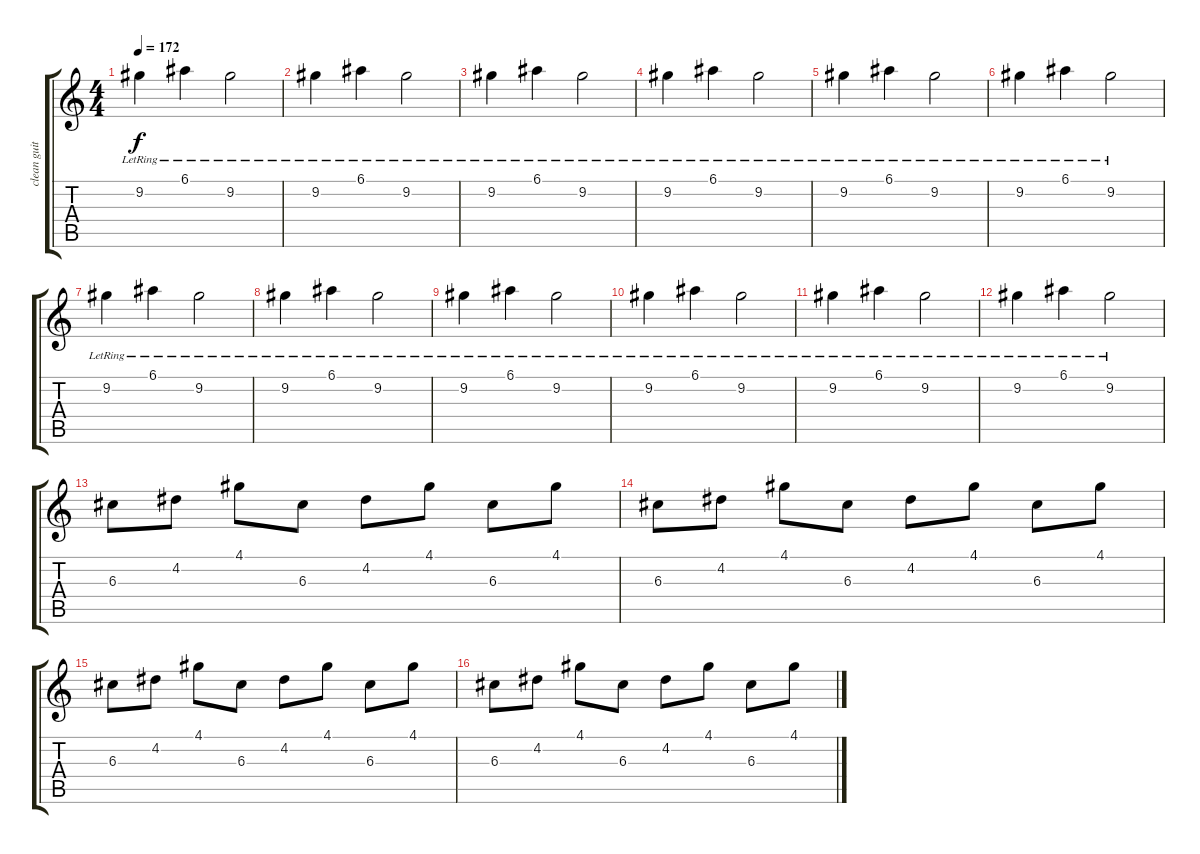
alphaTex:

\track ("clean guitar two" "clean guit") {instrument electricguitarmuted}
\staff {score tabs}
\tuning (E4 B3 G3 D3 A2 D2) {hide}
\ts (4 4)
\tempo 172
\clef g2
\ks c
9.2{lr}.4{dy f} 6.1{lr}.4 9.2{lr}.2 |
9.2{lr}.4 6.1{lr}.4 9.2{lr}.2 |
9.2{lr}.4 6.1{lr}.4 9.2{lr}.2 |
9.2{lr}.4 6.1{lr}.4 9.2{lr}.2 |
9.2{lr}.4 6.1{lr}.4 9.2{lr}.2 |
9.2{lr}.4 6.1{lr}.4 9.2{lr}.2 |
9.2{lr}.4 6.1{lr}.4 9.2{lr}.2 |
9.2{lr}.4 6.1{lr}.4 9.2{lr}.2 |
9.2{lr}.4 6.1{lr}.4 9.2{lr}.2 |
9.2{lr}.4 6.1{lr}.4 9.2{lr}.2 |
9.2{lr}.4 6.1{lr}.4 9.2{lr}.2 |
9.2{lr}.4 6.1{lr}.4 9.2{lr}.2 |
6.3.8 4.2.8 4.1.8 6.3.8 4.2.8 4.1.8 6.3.8 4.1.8 |
6.3.8 4.2.8 4.1.8 6.3.8 4.2.8 4.1.8 6.3.8 4.1.8 |
6.3.8 4.2.8 4.1.8 6.3.8 4.2.8 4.1.8 6.3.8 4.1.8 |
6.3.8 4.2.8 4.1.8 6.3.8 4.2.8 4.1.8 6.3.8 4.1.8
